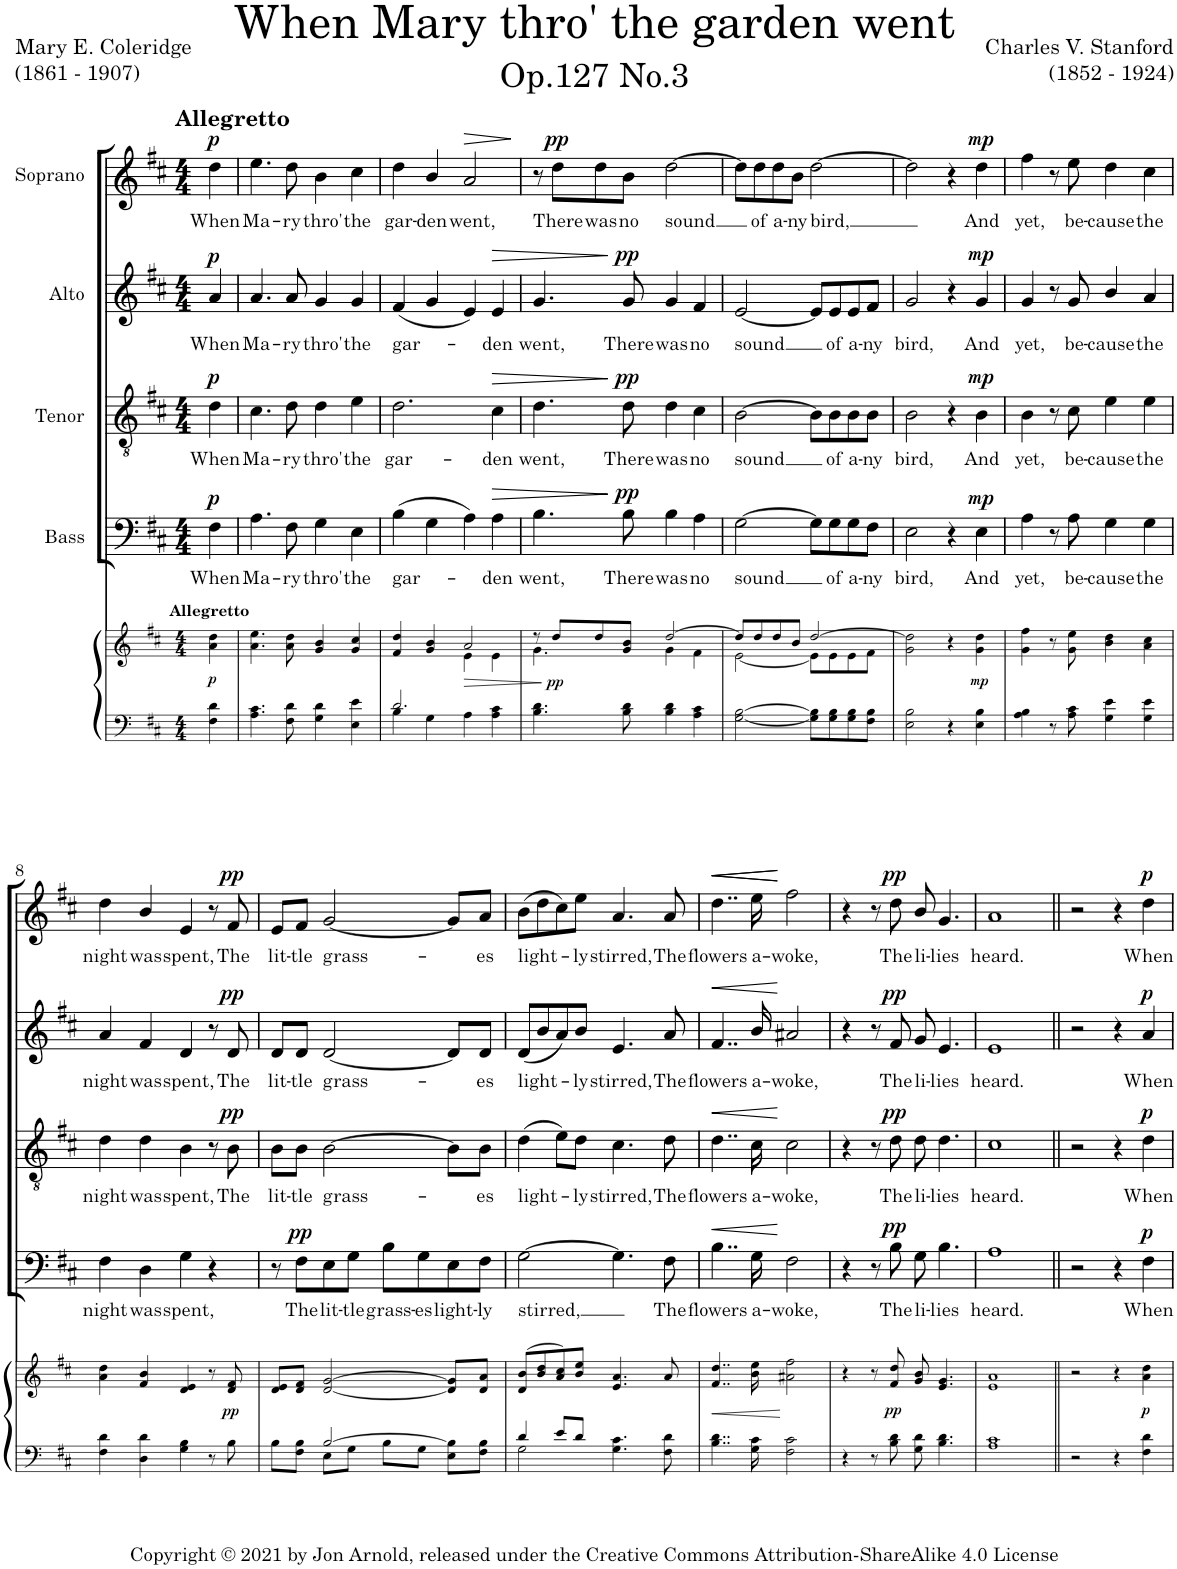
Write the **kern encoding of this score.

**kern	**kern	**dynam	**kern	**text	**dynam	**kern	**text	**dynam	**kern	**text	**dynam	**kern	**text	**dynam
*part5	*part5	*part5	*part4	*part4	*part4	*part3	*part3	*part3	*part2	*part2	*part2	*part1	*part1	*part1
*staff6	*staff5	*staff5/6	*staff4	*staff4	*staff4	*staff3	*staff3	*staff3	*staff2	*staff2	*staff2	*staff1	*staff1	*staff1
*I"Piano	*	*	*I"Bass	*	*	*I"Tenor	*	*	*I"Alto	*	*	*I"Soprano	*	*
*I'Pno	*	*	*	*	*	*	*	*	*	*	*	*	*	*
*stria5	*stria5	*	*	*	*	*	*	*	*	*	*	*	*	*
*clefF4	*clefG2	*	*clefF4	*	*	*clefGv2	*	*	*clefG2	*	*	*clefG2	*	*
*k[f#c#]	*k[f#c#]	*	*k[f#c#]	*	*	*k[f#c#]	*	*	*k[f#c#]	*	*	*k[f#c#]	*	*
*D:	*D:	*	*D:	*	*	*D:	*	*	*D:	*	*	*D:	*	*
*M4/4	*M4/4	*	*M4/4	*	*	*M4/4	*	*	*M4/4	*	*	*M4/4	*	*
=1	=1	=1	=1	=1	=1	=1	=1	=1	=1	=1	=1	=1	=1	=1
!	!	!	!	!	!	!	!	!	!	!	!	!LO:TX:a:B:t=Allegretto	!	!
!	!LO:TX:a:B:t=Allegretto	!	!	!	!	!	!	!	!	!	!	!	!	!
!	!	!LO:DY:b	!	!LO:LY:b	!LO:DY:a	!	!LO:LY:b	!LO:DY:a	!	!LO:LY:b	!LO:DY:a	!	!LO:LY:b	!LO:DY:a
4F#\ 4d\	4a\ 4dd\	p	4F#\	When	p	4d\	When	p	4a/	When	p	4dd\	When	p
=2	=2	=2	=2	=2	=2	=2	=2	=2	=2	=2	=2	=2	=2	=2
!	!	!	!	!LO:LY:b	!	!	!LO:LY:b	!	!	!LO:LY:b	!	!	!LO:LY:b	!
4.A\ 4.c#\	4.a\ 4.ee\	.	4.A\	Ma-	.	4.c#\	Ma-	.	4.a/	Ma-	.	4.ee\	Ma-	.
!	!	!	!	!LO:LY:b	!	!	!LO:LY:b	!	!	!LO:LY:b	!	!	!LO:LY:b	!
8F#\ 8d\	8a\ 8dd\	.	8F#\	-ry	.	8d\	-ry	.	8a/	-ry	.	8dd\	-ry	.
!	!	!	!	!LO:LY:b	!	!	!LO:LY:b	!	!	!LO:LY:b	!	!	!LO:LY:b	!
4G\ 4d\	4g/ 4b/	.	4G\	thro'	.	4d\	thro'	.	4g/	thro'	.	4b\	thro'	.
!	!	!	!	!LO:LY:b	!	!	!LO:LY:b	!	!	!LO:LY:b	!	!	!LO:LY:b	!
4E\ 4e\	4g/ 4cc#/	.	4E\	the	.	4e\	the	.	4g/	the	.	4cc#\	the	.
=3	=3	=3	=3	=3	=3	=3	=3	=3	=3	=3	=3	=3	=3	=3
*^	*^	*	*	*	*	*	*	*	*	*	*	*	*	*
!	!	!	!	!	!	!LO:LY:b	!	!	!LO:LY:b	!	!	!LO:LY:b	!	!	!LO:LY:b	!
2.d/	4B\	4f#/ 4dd/	2ryy	.	(>4B\	gar-	.	2.d\	gar-	.	(<4f#/	gar-	.	4dd\	gar-	.
!	!	!	!	!	!	!	!	!	!	!	!	!	!	!	!LO:LY:b	!
.	4G\	4g/ 4b/	.	.	4G\	.	.	.	.	.	4g/	.	.	4b/	-den	.
!	!	!	!	!LO:HP:b	!	!	!	!	!	!	!	!	!	!	!LO:LY:b	!LO:HP:b
.	4A\	2a/	4e\	>	4A\)	.	.	.	.	.	4e/)	.	.	2a/	went,	>
!	!	!	!	!	!	!LO:LY:b	!LO:HP:b	!	!LO:LY:b	!LO:HP:b	!	!LO:LY:b	!LO:HP:b	!	!	!
4A\ 4c#\	4ryy	.	4e\	.	4A\	-den	>	4c#\	-den	>	4e/	-den	>	.	.	.
*v	*v	*	*	*	*	*	*	*	*	*	*	*	*	*	*	*
*	*v	*v	*	*	*	*	*	*	*	*	*	*	*	*	*
.	.	.	.	.	.	.	.	.	.	.	.	.	.	]
=4	=4	=4	=4	=4	=4	=4	=4	=4	=4	=4	=4	=4	=4	=4
*	*^	*	*	*	*	*	*	*	*	*	*	*	*	*
!	!	!	!	!	!LO:LY:b	!	!	!LO:LY:b	!	!	!LO:LY:b	!	!	!	!
4.B\ 4.d\	8r	4.g\	.	4.B\	went,	.	4.d\	went,	.	4.g/	went,	.	8r	.	.
!	!	!	!LO:DY:n=1:b	!	!	!	!	!	!	!	!	!	!	!LO:LY:b	!LO:DY:a
.	8dd/L	.	] pp	.	.	.	.	.	.	.	.	.	8dd\L	There	pp
!	!	!	!	!	!	!	!	!	!	!	!	!	!	!LO:LY:b	!
.	8dd/	.	.	.	.	.	.	.	.	.	.	.	8dd\	was	.
!	!	!	!	!	!LO:LY:b	!LO:DY:n=1:a	!	!LO:LY:b	!LO:DY:n=1:a	!	!LO:LY:b	!LO:DY:n=1:a	!	!LO:LY:b	!
8B\ 8d\	8g/ 8b/J	8ryy	.	8B\	There	] pp	8d\	There	] pp	8g/	There	] pp	8b\J	no	.
!	!	!	!	!	!LO:LY:b	!	!	!LO:LY:b	!	!	!LO:LY:b	!	!	!LO:LY:b	!
4B\ 4d\	[2dd/	4g\	.	4B\	was	.	4d\	was	.	4g/	was	.	[2dd\	sound	.
!	!	!	!	!	!LO:LY:b	!	!	!LO:LY:b	!	!	!LO:LY:b	!	!	!	!
4A\ 4c#\	.	4f#\	.	4A\	no	.	4c#\	no	.	4f#/	no	.	.	.	.
=5	=5	=5	=5	=5	=5	=5	=5	=5	=5	=5	=5	=5	=5	=5	=5
!	!	!	!	!	!LO:LY:b	!	!	!LO:LY:b	!	!	!LO:LY:b	!	!	!	!
[2G\ [2B\	8dd/L]	[2e\	.	[2G\	sound	.	[2B\	sound	.	[2e/	sound	.	8dd\L]	.	.
!	!	!	!	!	!	!	!	!	!	!	!	!	!	!LO:LY:b	!
.	8dd/	.	.	.	.	.	.	.	.	.	.	.	8dd\	of	.
!	!	!	!	!	!	!	!	!	!	!	!	!	!	!LO:LY:b	!
.	8dd/	.	.	.	.	.	.	.	.	.	.	.	8dd\	a-	.
!	!	!	!	!	!	!	!	!	!	!	!	!	!	!LO:LY:b	!
.	8b/J	.	.	.	.	.	.	.	.	.	.	.	8b\J	-ny	.
!	!	!	!	!	!	!	!	!	!	!	!	!	!	!LO:LY:b	!
8G\] 8B\]L	[2dd/	8e\L]	.	8G\L]	.	.	8B\L]	.	.	8e/L]	.	.	[2dd\	bird,	.
!	!	!	!	!	!LO:LY:b	!	!	!LO:LY:b	!	!	!LO:LY:b	!	!	!	!
8G\ 8B\	.	8e\	.	8G\	of	.	8B\	of	.	8e/	of	.	.	.	.
!	!	!	!	!	!LO:LY:b	!	!	!LO:LY:b	!	!	!LO:LY:b	!	!	!	!
8G\ 8B\	.	8e\	.	8G\	a-	.	8B\	a-	.	8e/	a-	.	.	.	.
!	!	!	!	!	!LO:LY:b	!	!	!LO:LY:b	!	!	!LO:LY:b	!	!	!	!
8F#\ 8B\J	.	8f#\J	.	8F#\J	-ny	.	8B\J	-ny	.	8f#/J	-ny	.	.	.	.
=6	=6	=6	=6	=6	=6	=6	=6	=6	=6	=6	=6	=6	=6	=6	=6
!	!	!	!	!	!LO:LY:b	!	!	!LO:LY:b	!	!	!LO:LY:b	!	!	!	!
*	*v	*v	*	*	*	*	*	*	*	*	*	*	*	*	*
2E\ 2B\	2g\ 2dd\]	.	2E\	bird,	.	2B\	bird,	.	2g/	bird,	.	2dd\]	.	.
4r	4r	.	4r	.	.	4r	.	.	4r	.	.	4r	.	.
!	!	!LO:DY:b	!	!LO:LY:b	!LO:DY:a	!	!LO:LY:b	!LO:DY:a	!	!LO:LY:b	!LO:DY:a	!	!LO:LY:b	!LO:DY:a
4E\ 4B\	4g\ 4dd\	mp	4E\	And	mp	4B\	And	mp	4g/	And	mp	4dd\	And	mp
=7	=7	=7	=7	=7	=7	=7	=7	=7	=7	=7	=7	=7	=7	=7
!	!	!	!	!LO:LY:b	!	!	!LO:LY:b	!	!	!LO:LY:b	!	!	!LO:LY:b	!
4A\ 4B\	4g\ 4ff#\	.	4A\	yet,	.	4B\	yet,	.	4g/	yet,	.	4ff#\	yet,	.
8r	8r	.	8r	.	.	8r	.	.	8r	.	.	8r	.	.
!	!	!	!	!LO:LY:b	!	!	!LO:LY:b	!	!	!LO:LY:b	!	!	!LO:LY:b	!
8A\ 8c#\	8g\ 8ee\	.	8A\	be-	.	8c#\	be-	.	8g/	be-	.	8ee\	be-	.
!	!	!	!	!LO:LY:b	!	!	!LO:LY:b	!	!	!LO:LY:b	!	!	!LO:LY:b	!
4G\ 4e\	4b\ 4dd\	.	4G\	-cause	.	4e\	-cause	.	4b/	-cause	.	4dd\	-cause	.
!	!	!	!	!LO:LY:b	!	!	!LO:LY:b	!	!	!LO:LY:b	!	!	!LO:LY:b	!
4G\ 4e\	4a\ 4cc#\	.	4G\	the	.	4e\	the	.	4a/	the	.	4cc#\	the	.
!!LO:LB:g=z
=8	=8	=8	=8	=8	=8	=8	=8	=8	=8	=8	=8	=8	=8	=8
!	!	!	!	!LO:LY:b	!	!	!LO:LY:b	!	!	!LO:LY:b	!	!	!LO:LY:b	!
4F#\ 4d\	4a\ 4dd\	.	4F#\	night	.	4d\	night	.	4a/	night	.	4dd\	night	.
!	!	!	!	!LO:LY:b	!	!	!LO:LY:b	!	!	!LO:LY:b	!	!	!LO:LY:b	!
4D\ 4d\	4f#/ 4b/	.	4D\	was	.	4d\	was	.	4f#/	was	.	4b/	was	.
!	!	!	!	!LO:LY:b	!	!	!LO:LY:b	!	!	!LO:LY:b	!	!	!LO:LY:b	!
4G\ 4B\	4d/ 4e/	.	4G\	spent,	.	4B\	spent,	.	4d/	spent,	.	4e/	spent,	.
8r	8r	.	4r	.	.	8r	.	.	8r	.	.	8r	.	.
!	!	!LO:DY:b	!	!	!	!	!LO:LY:b	!LO:DY:a	!	!LO:LY:b	!LO:DY:a	!	!LO:LY:b	!LO:DY:a
8B\	8d/ 8f#/	pp	.	.	.	8B\	The	pp	8d/	The	pp	8f#/	The	pp
=9	=9	=9	=9	=9	=9	=9	=9	=9	=9	=9	=9	=9	=9	=9
*^	*	*	*	*	*	*	*	*	*	*	*	*	*	*
!	!	!	!	!	!	!	!	!LO:LY:b	!	!	!LO:LY:b	!	!	!LO:LY:b	!
8B\L	4ryy	8d/ 8e/L	.	8r	.	.	8B\L	lit-	.	8d/L	lit-	.	8e/L	lit-	.
!	!	!	!	!	!LO:LY:b	!LO:DY:a	!	!LO:LY:b	!	!	!LO:LY:b	!	!	!LO:LY:b	!
8F#\ 8B\J	.	8d/ 8f#/J	.	8F#\L	The	pp	8B\J	-tle	.	8d/J	-tle	.	8f#/J	-tle	.
!	!	!	!	!	!LO:LY:b	!	!	!LO:LY:b	!	!	!LO:LY:b	!	!	!LO:LY:b	!
[2B/	8E\L	[2d/ [2g/	.	8E\	lit-	.	[2B\	grass-	.	[2d/	grass-	.	[2g/	grass-	.
!	!	!	!	!	!LO:LY:b	!	!	!	!	!	!	!	!	!	!
.	8G\J	.	.	8G\J	-tle	.	.	.	.	.	.	.	.	.	.
!	!	!	!	!	!LO:LY:b	!	!	!	!	!	!	!	!	!	!
.	8B\L	.	.	8B\L	grass-	.	.	.	.	.	.	.	.	.	.
!	!	!	!	!	!LO:LY:b	!	!	!	!	!	!	!	!	!	!
.	8G\J	.	.	8G\	-es	.	.	.	.	.	.	.	.	.	.
!	!	!	!	!	!LO:LY:b	!	!	!	!	!	!	!	!	!	!
8E\ 8B\]L	4ryy	8d/] 8g/]L	.	8E\	light-	.	8B\L]	.	.	8d/L]	.	.	8g/L]	.	.
!	!	!	!	!	!LO:LY:b	!	!	!LO:LY:b	!	!	!LO:LY:b	!	!	!LO:LY:b	!
8F#\ 8B\J	.	8d/ 8a/J	.	8F#\J	-ly	.	8B\J	-es	.	8d/J	-es	.	8a/J	-es	.
=10	=10	=10	=10	=10	=10	=10	=10	=10	=10	=10	=10	=10	=10	=10	=10
!	!	!	!	!	!LO:LY:b	!	!	!LO:LY:b	!	!	!LO:LY:b	!	!	!LO:LY:b	!
4d/	2G\	(>8d/ 8b/L	.	[2G\	stirred,	.	(>4d\	light-	.	(<8d/L	light-	.	(>8b\L	light-	.
.	.	8b/ 8dd/	.	.	.	.	.	.	.	8b/	.	.	8dd\	.	.
8e/L	.	8a/ 8cc#/)	.	.	.	.	8e\L)	.	.	8a/)	.	.	8cc#\)	.	.
!	!	!	!	!	!	!	!	!LO:LY:b	!	!	!LO:LY:b	!	!	!LO:LY:b	!
8d/J	.	8b/ 8ee/J	.	.	.	.	8d\J	-ly	.	8b/J	-ly	.	8ee\J	-ly	.
!	!	!	!	!	!	!	!	!LO:LY:b	!	!	!LO:LY:b	!	!	!LO:LY:b	!
4.G\ 4.c#\	2ryy	4.e/ 4.a/	.	4.G\]	.	.	4.c#\	stirred,	.	4.e/	stirred,	.	4.a/	stirred,	.
!	!	!	!	!	!LO:LY:b	!	!	!LO:LY:b	!	!	!LO:LY:b	!	!	!LO:LY:b	!
8F#\ 8d\	.	8a/	.	8F#\	The	.	8d\	The	.	8a/	The	.	8a/	The	.
*v	*v	*	*	*	*	*	*	*	*	*	*	*	*	*	*
=11	=11	=11	=11	=11	=11	=11	=11	=11	=11	=11	=11	=11	=11	=11
!	!	!LO:HP:b	!	!LO:LY:b	!LO:HP:b	!	!LO:LY:b	!LO:HP:b	!	!LO:LY:b	!LO:HP:b	!	!LO:LY:b	!LO:HP:b
4..B\ 4..d\	4..f#/ 4..dd/	<	4..B\	flowers	<	4..d\	flowers	<	4..f#/	flowers	<	4..dd\	flowers	<
!	!	!	!	!LO:LY:b	!	!	!LO:LY:b	!	!	!LO:LY:b	!	!	!LO:LY:b	!LO:HP:b
16G\ 16c#\	16b\ 16ee\	.	16G\	a-	.	16c#\	a-	.	16b/	a-	.	16ee\	a-	<
!	!	!	!	!LO:LY:b	!	!	!LO:LY:b	!	!	!LO:LY:b	!	!	!LO:LY:b	!
2F#\ 2c#\	2a#X\ 2ff#\	[	2F#\	-woke,	[	2c#\	-woke,	[	2a#X/	-woke,	[	2ff#\	-woke,	[ [
=12	=12	=12	=12	=12	=12	=12	=12	=12	=12	=12	=12	=12	=12	=12
4r	4r	.	4r	.	.	4r	.	.	4r	.	.	4r	.	.
8r	8r	.	8r	.	.	8r	.	.	8r	.	.	8r	.	.
!	!	!LO:DY:b	!	!LO:LY:b	!LO:DY:a	!	!LO:LY:b	!LO:DY:a	!	!LO:LY:b	!LO:DY:a	!	!LO:LY:b	!LO:DY:a
8B\ 8d\	8f#/ 8dd/	pp	8B\	The	pp	8d\	The	pp	8f#/	The	pp	8dd\	The	pp
!	!	!	!	!LO:LY:b	!	!	!LO:LY:b	!	!	!LO:LY:b	!	!	!LO:LY:b	!
8G\ 8d\	8g/ 8b/	.	8G\	li-	.	8d\	li-	.	8g/	li-	.	8b/	li-	.
!	!	!	!	!LO:LY:b	!	!	!LO:LY:b	!	!	!LO:LY:b	!	!	!LO:LY:b	!
4.B\ 4.d\	4.e/ 4.g/	.	4.B\	-lies	.	4.d\	-lies	.	4.e/	-lies	.	4.g/	-lies	.
=13	=13	=13	=13	=13	=13	=13	=13	=13	=13	=13	=13	=13	=13	=13
!	!	!	!	!LO:LY:b	!	!	!LO:LY:b	!	!	!LO:LY:b	!	!	!LO:LY:b	!
1A 1c#	1e 1a	.	1A	heard.	.	1c#	heard.	.	1e	heard.	.	1a	heard.	.
=14||	=14||	=14||	=14||	=14||	=14||	=14||	=14||	=14||	=14||	=14||	=14||	=14||	=14||	=14||
2r	2r	.	2r	.	.	2r	.	.	2r	.	.	2r	.	.
4r	4r	.	4r	.	.	4r	.	.	4r	.	.	4r	.	.
!	!	!LO:DY:b	!	!LO:LY:b	!LO:DY:a	!	!LO:LY:b	!LO:DY:a	!	!LO:LY:b	!LO:DY:a	!	!LO:LY:b	!LO:DY:a
4F#\ 4d\	4a\ 4dd\	p	4F#\	When	p	4d\	When	p	4a/	When	p	4dd\	When	p
=	=	=	=	=	=	=	=	=	=	=	=	=	=	=
*-	*-	*-	*-	*-	*-	*-	*-	*-	*-	*-	*-	*-	*-	*-
